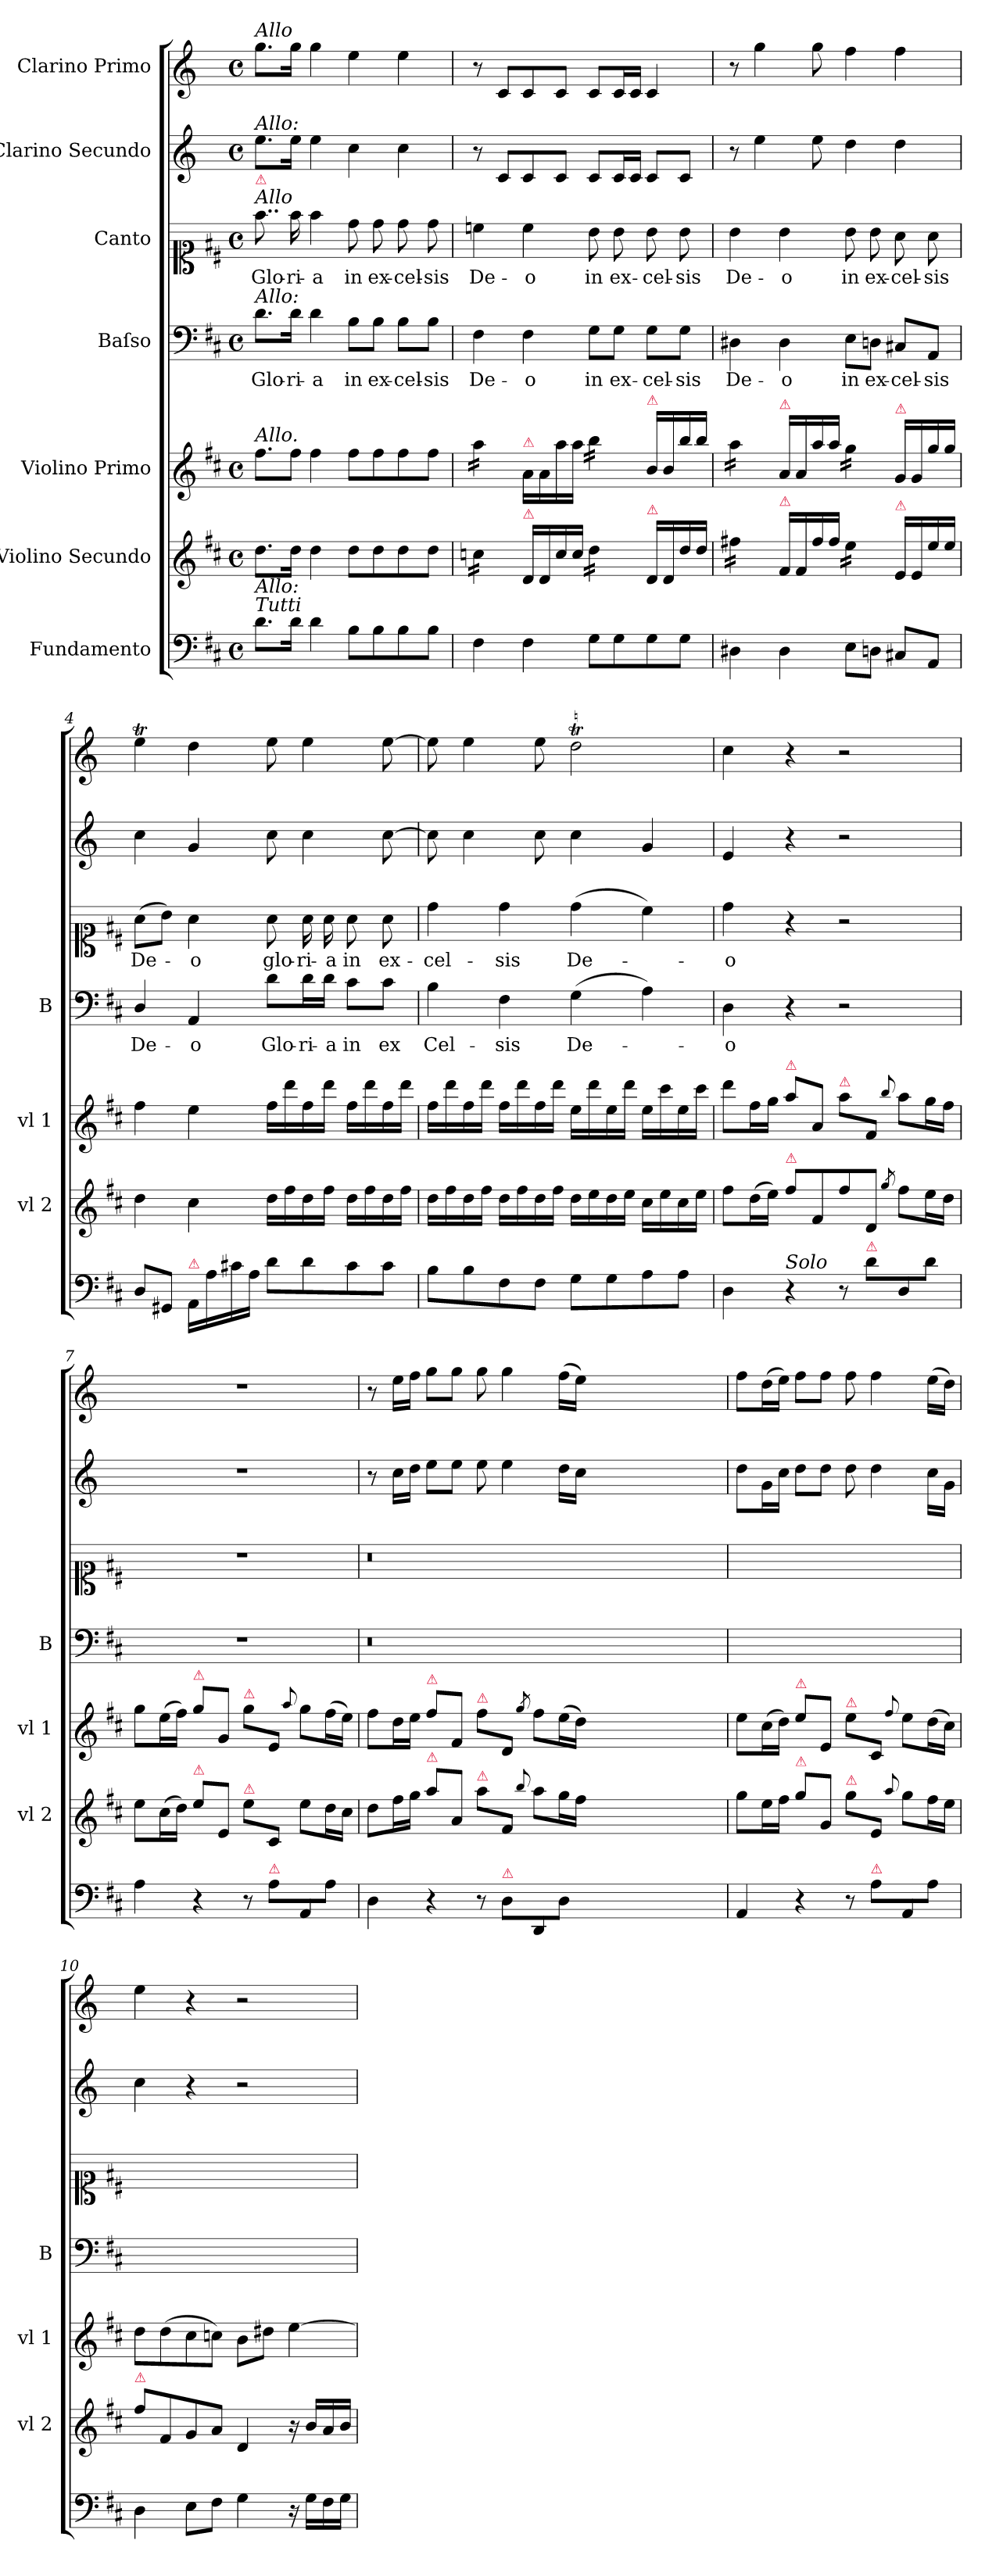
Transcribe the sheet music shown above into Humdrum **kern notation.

**kern	**kern	**kern	**kern	**text	**kern	**text	**kern	**kern
*part7	*part6	*part5	*part4	*part4	*part3	*part3	*part2	*part1
*staff7	*staff6	*staff5	*staff4	*staff4	*staff3	*staff3	*staff2	*staff1
*I"Fundamento	*I"Violino Secundo	*I"Violino Primo	*I"Baſso	*	*I"Canto	*	*I"Clarino Secundo	*I"Clarino Primo
*	*I'vl 2	*I'vl 1	*I'B	*	*	*	*	*
*clefF4	*clefG2	*clefG2	*clefF4	*	*clefC1	*	*clefG2	*clefG2
*	*	*	*	*	*	*	*ITrd-1c-2	*ITrd-1c-2
*k[f#c#]	*k[f#c#]	*k[f#c#]	*k[f#c#]	*	*k[f#c#]	*	*k[f#c#]	*k[f#c#]
*D:	*D:	*D:	*D:	*	*D:	*	*D:	*D:
*M4/4	*M4/4	*M4/4	*M4/4	*	*M4/4	*	*M4/4	*M4/4
*met(c)	*met(c)	*met(c)	*met(c)	*	*met(c)	*	*met(c)	*met(c)
=1	=1	=1	=1	=1	=1	=1	=1	=1
!	!	!	!	!	!	!	!	!LO:TX:a:i:t=Allo
!	!	!	!	!	!	!	!LO:TX:a:i:t=Allo&colon;	!
!	!	!	!	!	!LO:TX:a:i:t=Allo	!	!	!
!	!	!	!	!	!LO:TX:a:color=crimson:t=⚠	!	!	!
!	!	!	!LO:TX:a:i:t=Allo&colon;	!	!	!	!	!
!	!	!LO:TX:a:i:t=Allo.	!	!	!	!	!	!
!LO:TX:a:i:t=Tutti	!	!	!	!	!	!	!	!
!LO:TX:a:i:t=Allo&colon;	!	!	!	!	!	!	!	!
!	!	!	!	!	!LO:N:vis=8..	!	!	!
8.d\L	8.dd\L	8.ff#\L	8.d\L	Glo-	8.ff#\	Glo-	8.ff#\L	8.aa\L
!	!	!LO:N:vis=8	!	!	!	!	!	!
16d\Jk	16dd\Jk	16ff#\J	16d\Jk	-ri-	16ff#\	-ri-	16ff#\Jk	16aa\Jk
4d\	4dd\	4ff#\	4d\	-a	4ff#\	-a	4ff#\	4aa\
8B\L	8dd\L	8ff#\L	8B\L	in	8dd\	in	4dd\	4ff#\
8B\	8dd\	8ff#\	8B\J	ex-	8dd\	ex-	.	.
8B\	8dd\	8ff#\	8B\L	-cel-	8dd\	-cel-	4dd\	4ff#\
8B\J	8dd\J	8ff#\J	8B\J	-sis	8dd\	-sis	.	.
=2	=2	=2	=2	=2	=2	=2	=2	=2
*	*tremolo	*	*	*	*	*	*	*
*	*	*tremolo	*	*	*	*	*	*
4F#\	16ccn\LL	16aa\LL	4F#\	De-	4ccn\	De-	8r	8r
.	16ccn\	16aa\	.	.	.	.	.	.
.	16ccn\	16aa\	.	.	.	.	8d/L	8d/L
.	16ccn\JJ	16aa\JJ	.	.	.	.	.	.
*	*	*Xtremolo	*	*	*	*	*	*
*	*Xtremolo	*	*	*	*	*	*	*
!	!	!LO:TX:a:color=crimson:t=⚠	!	!	!	!	!	!
!	!LO:TX:a:color=crimson:t=⚠	!	!	!	!	!	!	!
4F#\	16d/LL	16a/LL	4F#\	-o	4cc\	-o	8d/	8d/
.	16d/	16a\	.	.	.	.	.	.
.	16cc\	16aa\	.	.	.	.	8d/J	8d/J
.	16cc\JJ	16aa\JJ	.	.	.	.	.	.
*	*tremolo	*	*	*	*	*	*	*
*	*	*tremolo	*	*	*	*	*	*
8G\L	16dd\LL	16bb\LL	8G\L	in	8b\	in	8d/L	8d/L
.	16dd\	16bb\	.	.	.	.	.	.
8G\	16dd\	16bb\	8G\J	ex-	8b\	ex-	16d/L	16d/L
.	16dd\JJ	16bb\JJ	.	.	.	.	16d/JJ	16d/JJ
*	*	*Xtremolo	*	*	*	*	*	*
*	*Xtremolo	*	*	*	*	*	*	*
!	!	!LO:TX:a:color=crimson:t=⚠	!	!	!	!	!	!
!	!LO:TX:a:color=crimson:t=⚠	!	!	!	!	!	!	!
8G\	16d/LL	16b/LL	8G\L	-cel-	8b\	-cel-	8d/L	4d/
.	16d/	16b/	.	.	.	.	.	.
8G\J	16dd\	16bb\	8G\J	-sis	8b\	-sis	8d/J	.
.	16dd\JJ	16bb\JJ	.	.	.	.	.	.
=3	=3	=3	=3	=3	=3	=3	=3	=3
*	*tremolo	*	*	*	*	*	*	*
*	*	*tremolo	*	*	*	*	*	*
4D#X\	16ff#X\LL	16aa\LL	4D#X\	De-	4b\	De-	8r	8r
.	16ff#X\	16aa\	.	.	.	.	.	.
.	16ff#X\	16aa\	.	.	.	.	4ff#\	4aa\
.	16ff#X\JJ	16aa\JJ	.	.	.	.	.	.
*	*	*Xtremolo	*	*	*	*	*	*
*	*Xtremolo	*	*	*	*	*	*	*
!	!	!LO:TX:a:color=crimson:t=⚠	!	!	!	!	!	!
!	!LO:TX:a:color=crimson:t=⚠	!	!	!	!	!	!	!
4D#\	16f#/LL	16a/LL	4D#\	-o	4b\	-o	.	.
.	16f#/	16a/	.	.	.	.	.	.
.	16ff#\	16aa\	.	.	.	.	8ff#\	8aa\
.	16ff#\JJ	16aa\JJ	.	.	.	.	.	.
*	*tremolo	*	*	*	*	*	*	*
*	*	*tremolo	*	*	*	*	*	*
8E\L	16ee\LL	16gg\LL	8E\L	in	8b\	in	4ee\	4gg\
.	16ee\	16gg\	.	.	.	.	.	.
8Dn\J	16ee\	16gg\	8Dn\J	ex-	8b\	ex-	.	.
.	16ee\JJ	16gg\JJ	.	.	.	.	.	.
*	*	*Xtremolo	*	*	*	*	*	*
*	*Xtremolo	*	*	*	*	*	*	*
!	!	!LO:TX:a:color=crimson:t=⚠	!	!	!	!	!	!
!	!LO:TX:a:color=crimson:t=⚠	!	!	!	!	!	!	!
8C#X/L	16e/LL	16g/LL	8C#X/L	-cel-	8a\	-cel-	4ee\	4gg\
.	16e/	16g/	.	.	.	.	.	.
8AA/J	16ee\	16gg\	8AA/J	-sis	8a\	-sis	.	.
.	16ee\JJ	16gg\JJ	.	.	.	.	.	.
=4	=4	=4	=4	=4	=4	=4	=4	=4
8D/L	4dd\	4ff#\	4D/	De-	(>8a\L	De-	4dd\	4ff#t<\
8GG#X/J	.	.	.	.	8b\J)	.	.	.
!LO:TX:a:color=crimson:t=⚠	!	!	!	!	!	!	!	!
16AA/LL	4cc#\	4ee\	4AA/	-o	4a\	-o	4a/	4ee\
16A\	.	.	.	.	.	.	.	.
16c#X\	.	.	.	.	.	.	.	.
16A\JJ	.	.	.	.	.	.	.	.
8d\L	16dd\LL	16ff#\LL	8d\L	Glo-	8a\	glo-	8dd\	8ff#\
.	16ff#\	16ddd\	.	.	.	.	.	.
8d\	16dd\	16ff#\	16d\L	-ri-	16a\	-ri-	4dd\	4ff#\
.	16ff#\JJ	16ddd\JJ	16d\JJ	-a	16a\	-a	.	.
8c#\	16dd\LL	16ff#\LL	8c#\L	in	8a\	in	.	.
.	16ff#\	16ddd\	.	.	.	.	.	.
8c#\J	16dd\	16ff#\	8c#\J	ex	8a\	ex-	[8dd\	[8ff#\
.	16ff#\JJ	16ddd\JJ	.	.	.	.	.	.
=5	=5	=5	=5	=5	=5	=5	=5	=5
8B\L	16dd\LL	16ff#\LL	4B\	Cel-	4dd\	-cel-	8dd\]	8ff#\]
.	16ff#\	16ddd\	.	.	.	.	.	.
8B\	16dd\	16ff#\	.	.	.	.	4dd\	4ff#\
.	16ff#\JJ	16ddd\JJ	.	.	.	.	.	.
8F#\	16dd\LL	16ff#\LL	4F#\	-sis	4dd\	-sis	.	.
.	16ff#\	16ddd\	.	.	.	.	.	.
8F#\J	16dd\	16ff#\	.	.	.	.	8dd\	8ff#\
.	16ff#\JJ	16ddd\JJ	.	.	.	.	.	.
8G\L	16dd\LL	16ee\LL	(>4G\	De-	(>4dd\	De-	4dd\	2eet\
.	16ee\	16ddd\	.	.	.	.	.	.
8G\	16dd\	16ee\	.	.	.	.	.	.
.	16ee\JJ	16ddd\JJ	.	.	.	.	.	.
8A\	16cc#\LL	16ee\LL	4A\)	.	4cc#\)	.	4a/	.
.	16ee\	16ccc#\	.	.	.	.	.	.
8A\J	16cc#\	16ee\	.	.	.	.	.	.
.	16ee\JJ	16ccc#\JJ	.	.	.	.	.	.
=6	=6	=6	=6	=6	=6	=6	=6	=6
4D\	8ff#\L	8ddd\L	4D\	-o	4dd\	-o	4f#/	4dd\
.	(>16dd\L	16ff#\L	.	.	.	.	.	.
.	16ee\JJ)	16gg\JJ	.	.	.	.	.	.
!	!	!LO:TX:a:color=crimson:t=⚠	!	!	!	!	!	!
!	!LO:TX:a:color=crimson:t=⚠	!	!	!	!	!	!	!
!LO:TX:a:i:t=Solo	!	!	!	!	!	!	!	!
4r	8ff#\L	8aa\L	4r	.	4r	.	4r	4r
.	8f#/	8a/J	.	.	.	.	.	.
!	!	!LO:TX:a:color=crimson:t=⚠	!	!	!	!	!	!
8r	8ff#\	8aa\L	2r	.	2r	.	2r	2r
!LO:TX:a:color=crimson:t=⚠	!	!	!	!	!	!	!	!
8d\L	8d/J	8f#/J	.	.	.	.	.	.
.	8qgg/	8qqbb/	.	.	.	.	.	.
8D/	8ff#\L	8aa\L	.	.	.	.	.	.
8d\J	16ee\L	16gg\L	.	.	.	.	.	.
.	16dd\JJ	16ff#\JJ	.	.	.	.	.	.
=7	=7	=7	=7	=7	=7	=7	=7	=7
4A\	8ee/L	8gg\L	1r	.	1r	.	1r	1r
.	(16cc#\L	(>16ee\L	.	.	.	.	.	.
.	16dd\JJ)	16ff#\JJ)	.	.	.	.	.	.
!	!	!LO:TX:a:color=crimson:t=⚠	!	!	!	!	!	!
!	!LO:TX:a:color=crimson:t=⚠	!	!	!	!	!	!	!
4r	8ee\L	8gg\L	.	.	.	.	.	.
.	8e/J	8g/J	.	.	.	.	.	.
!	!	!LO:TX:a:color=crimson:t=⚠	!	!	!	!	!	!
!	!LO:TX:a:color=crimson:t=⚠	!	!	!	!	!	!	!
8r	8ee\L	8gg\L	.	.	.	.	.	.
!LO:TX:a:color=crimson:t=⚠	!	!	!	!	!	!	!	!
8A\L	8c#/J	8e/J	.	.	.	.	.	.
.	.	8qqaa/	.	.	.	.	.	.
8AA/	8ee\L	8gg\L	.	.	.	.	.	.
8A\J	16dd\L	(>16ff#\L	.	.	.	.	.	.
.	16cc#\JJ	16ee\JJ)	.	.	.	.	.	.
=8	=8	=8	=8	=8	=8	=8	=8	=8
4D\	8dd\L	8ff#\L	0.r	.	0.r	.	8r	8r
.	16ff#\L	16dd\L	.	.	.	.	16dd\LL	16ff#\LL
.	16gg\JJ	16ee\JJ	.	.	.	.	16ee\JJ	16gg\JJ
!	!	!LO:TX:a:color=crimson:t=⚠	!	!	!	!	!	!
!	!LO:TX:a:color=crimson:t=⚠	!	!	!	!	!	!	!
4r	8aa\L	8ff#\L	.	.	.	.	8ff#\L	8aa\L
.	8a/J	8f#/J	.	.	.	.	8ff#\J	8aa\J
!	!	!LO:TX:a:color=crimson:t=⚠	!	!	!	!	!	!
!	!LO:TX:a:color=crimson:t=⚠	!	!	!	!	!	!	!
8r	8aa\L	8ff#\L	.	.	.	.	8ff#\	8aa\
!LO:TX:a:color=crimson:t=⚠	!	!	!	!	!	!	!	!
8D\L	8f#/J	8d/J	.	.	.	.	4ff#\	4aa\
.	8qqbb/	8qgg/	.	.	.	.	.	.
8DD/	8aa\L	8ff#\L	.	.	.	.	.	.
8D\J	16gg\L	(>16ee\L	.	.	.	.	16ee\LL	(>16gg\LL
.	16ff#\JJ	16dd\JJ)	.	.	.	.	16dd\JJ	16ff#\JJ)
0ryy	0ryy	0ryy	.	.	.	.	0ryy	0ryy
=9	=9	=9	=9	=9	=9	=9	=9	=9
4AA/	8gg\L	8ee\L	1ryy	.	1ryy	.	8ee\L	8gg\L
.	16ee\L	(>16cc#\L	.	.	.	.	16a\L	(>16ee\L
.	16ff#\JJ	16dd\JJ)	.	.	.	.	16dd\JJ	16ff#\JJ)
!	!	!LO:TX:a:color=crimson:t=⚠	!	!	!	!	!	!
!	!LO:TX:a:color=crimson:t=⚠	!	!	!	!	!	!	!
4r	8gg\L	8ee\L	.	.	.	.	8ee\L	8gg\L
.	8g/J	8e/J	.	.	.	.	8ee\J	8gg\J
!	!	!LO:TX:a:color=crimson:t=⚠	!	!	!	!	!	!
!	!LO:TX:a:color=crimson:t=⚠	!	!	!	!	!	!	!
8r	8gg\L	8ee\L	.	.	.	.	8ee\	8gg\
!LO:TX:a:color=crimson:t=⚠	!	!	!	!	!	!	!	!
8A\L	8e/J	8c#/J	.	.	.	.	4ee\	4gg\
.	8qqaa/	8qqff#/	.	.	.	.	.	.
8AA/	8gg\L	8ee\L	.	.	.	.	.	.
8A\J	16ff#\L	(>16dd\L	.	.	.	.	16dd\LL	(>16ff#\LL
.	16ee\JJ	16cc#\JJ)	.	.	.	.	16a\JJ	16ee\JJ)
=10	=10	=10	=10	=10	=10	=10	=10	=10
!	!LO:TX:a:color=crimson:t=⚠	!	!	!	!	!	!	!
4D\	8ff#\L	8dd\L	1ryy	.	1ryy	.	4dd\	4ff#\
.	8f#/	(>8dd\	.	.	.	.	.	.
8E\L	8g/	8cc#\	.	.	.	.	4r	4r
8F#\J	8a/J	8ccn\J)	.	.	.	.	.	.
4G\	4d/	8b\L	.	.	.	.	2r	2r
.	.	8dd#X\J	.	.	.	.	.	.
16r	16r	[4ee\	.	.	.	.	.	.
16G\LL	16b/LL	.	.	.	.	.	.	.
16F#\	16a/	.	.	.	.	.	.	.
16G\JJ	16b/JJ	.	.	.	.	.	.	.
=	=	=	=	=	=	=	=	=
*-	*-	*-	*-	*-	*-	*-	*-	*-
